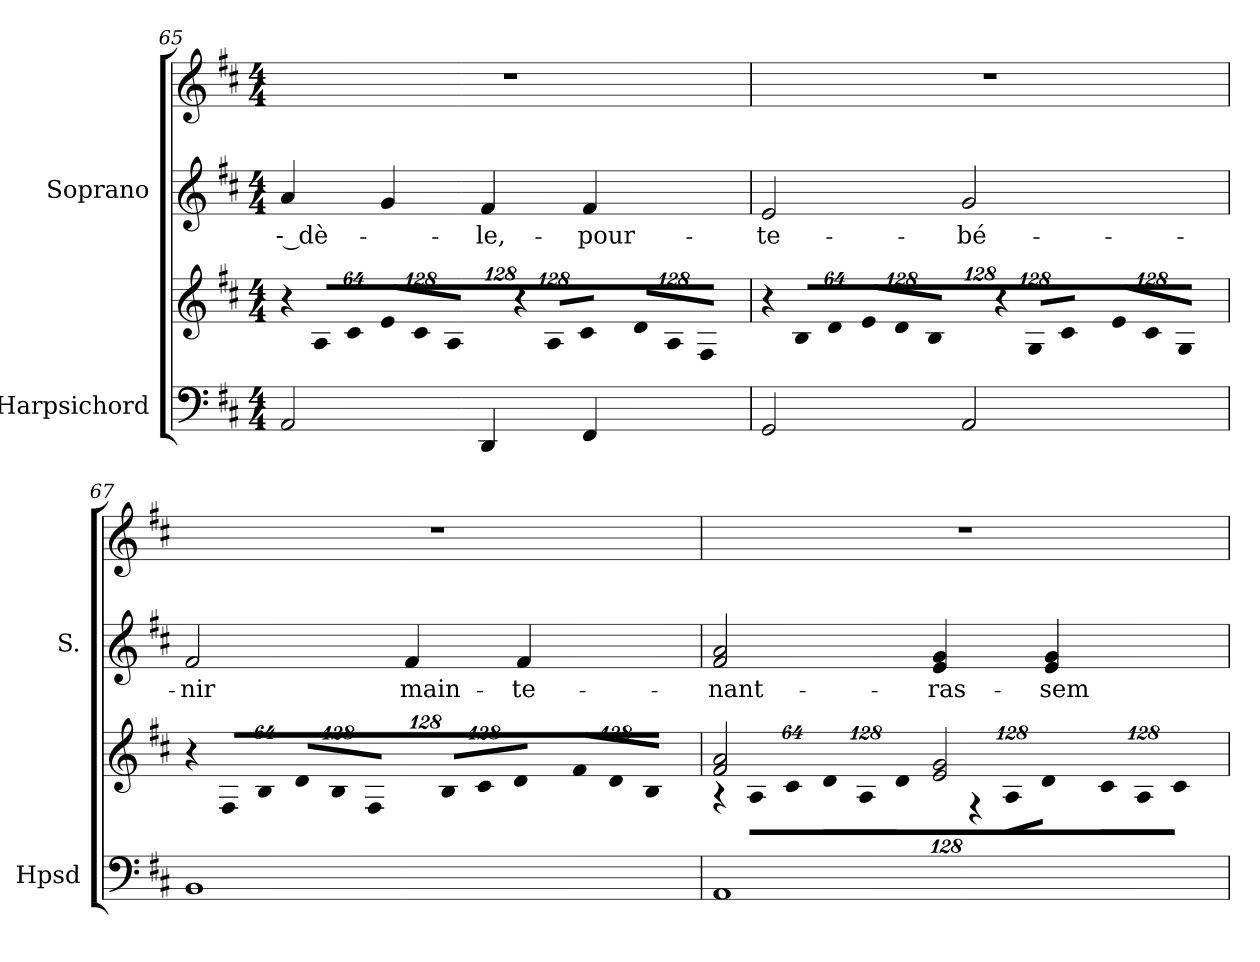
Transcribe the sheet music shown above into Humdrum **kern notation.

**kern	**kern	**kern	**text	**kern
*part2	*part2	*part1	*part1	*part1
*staff4	*staff3	*staff2	*staff2	*staff1
*I"Harpsichord	*	*I"Soprano	*	*
*I'Hpsd	*	*I'S.	*	*
!!LO:LB:g=z
*clefF4	*clefG2	*clefG2	*	*clefG2
*k[f#c#]	*k[f#c#]	*k[f#c#]	*	*k[f#c#]
*D:	*D:	*D:	*	*D:
*M4/4	*M4/4	*M4/4	*	*M4/4
*	*Xbrackettup	*	*	*
=65	=65	=65	=65	=65
!	!LO:N:vis=8	!	!	!
!	!	!	!LO:LY:b:color=#000000	!
2AAi/	1024%85r	4ai/	-- dè-	1r
!	!LO:N:vis=8	!	!	!
.	1024%85Ai/L	.	.	.
!	!LO:N:vis=8	!	!	!
.	512%43c#i/J	.	.	.
!	!LO:N:vis=8	!	!	!
.	1024%85ei/L	4gi/	.	.
!	!LO:N:vis=8	!	!	!
.	1024%85c#i/	.	.	.
!	!LO:N:vis=8	!	!	!
.	512%43Ai/J	.	.	.
!	!LO:N:vis=8	!	!	!
!	!	!	!LO:LY:b:color=#000000	!
4DDi/	1024%85r	4f#i/	-le,-	.
!	!LO:N:vis=8	!	!	!
.	1024%85Ai/L	.	.	.
!	!LO:N:vis=8	!	!	!
.	512%43c#i/J	.	.	.
!	!LO:N:vis=8	!	!	!
!	!	!	!LO:LY:b:color=#000000	!
4FF#i/	1024%85di/L	4f#i/	-pour-	.
!	!LO:N:vis=8	!	!	!
.	1024%85Ai/	.	.	.
!	!LO:N:vis=8	!	!	!
.	512%43F#i/J	.	.	.
=66	=66	=66	=66	=66
!	!LO:N:vis=8	!	!	!
!	!	!	!LO:LY:b:color=#000000	!
2GGi/	1024%85r	2ei/	-te-	1r
!	!LO:N:vis=8	!	!	!
.	1024%85Bi/L	.	.	.
!	!LO:N:vis=8	!	!	!
.	512%43di/J	.	.	.
!	!LO:N:vis=8	!	!	!
.	1024%85ei/L	.	.	.
!	!LO:N:vis=8	!	!	!
.	1024%85di/	.	.	.
!	!LO:N:vis=8	!	!	!
.	512%43Bi/J	.	.	.
!	!LO:N:vis=8	!	!	!
!	!	!	!LO:LY:b:color=#000000	!
2AAi/	1024%85r	2gi/	-bé-	.
!	!LO:N:vis=8	!	!	!
.	1024%85Gi/L	.	.	.
!	!LO:N:vis=8	!	!	!
.	512%43c#i/J	.	.	.
!	!LO:N:vis=8	!	!	!
.	1024%85ei/L	.	.	.
!	!LO:N:vis=8	!	!	!
.	1024%85c#i/	.	.	.
!	!LO:N:vis=8	!	!	!
.	512%43Gi/J	.	.	.
=67	=67	=67	=67	=67
!	!LO:N:vis=8	!	!	!
!	!	!	!LO:LY:b:color=#000000	!
1BBi	1024%85r	2f#i/	-nir	1r
!	!LO:N:vis=8	!	!	!
.	1024%85F#i/L	.	.	.
!	!LO:N:vis=8	!	!	!
.	512%43Bi/J	.	.	.
!	!LO:N:vis=8	!	!	!
.	1024%85di/L	.	.	.
!	!LO:N:vis=8	!	!	!
.	1024%85Bi/	.	.	.
!	!LO:N:vis=8	!	!	!
.	512%43F#i/J	.	.	.
!	!LO:N:vis=8	!	!	!
!	!	!	!LO:LY:b:color=#000000	!
.	1024%85Bi/L	4f#i/	main-	.
!	!LO:N:vis=8	!	!	!
.	1024%85c#i/	.	.	.
!	!LO:N:vis=8	!	!	!
.	512%43di/J	.	.	.
!	!LO:N:vis=8	!	!	!
!	!	!	!LO:LY:b:color=#000000	!
.	1024%85f#i/L	4f#i/	-te-	.
!	!LO:N:vis=8	!	!	!
.	1024%85di/	.	.	.
!	!LO:N:vis=8	!	!	!
.	512%43Bi/J	.	.	.
=68	=68	=68	=68	=68
*	*^	*	*	*
!	!	!LO:N:vis=8	!	!	!
!	!	!	!	!LO:LY:b:color=#000000	!
1AAi	2f#i/ 2ai	1024%85r	2f#i/ 2ai	-nant-	1r
!	!	!LO:N:vis=8	!	!	!
.	.	1024%85Ai\L	.	.	.
!	!	!LO:N:vis=8	!	!	!
.	.	512%43c#i\J	.	.	.
!	!	!LO:N:vis=8	!	!	!
.	.	1024%85di\L	.	.	.
!	!	!LO:N:vis=8	!	!	!
.	.	1024%85Ai\	.	.	.
!	!	!LO:N:vis=8	!	!	!
.	.	512%43di\J	.	.	.
!	!	!LO:N:vis=8	!	!	!
!	!	!	!	!LO:LY:b:color=#000000	!
.	2ei/ 2gi	1024%85r	4ei/ 4gi	-ras-	.
!	!	!LO:N:vis=8	!	!	!
.	.	1024%85Ai\L	.	.	.
!	!	!LO:N:vis=8	!	!	!
.	.	512%43di\J	.	.	.
!	!	!LO:N:vis=8	!	!	!
!	!	!	!	!LO:LY:b:color=#000000	!
.	.	1024%85c#i\L	4ei/ 4gi	-sem-	.
!	!	!LO:N:vis=8	!	!	!
.	.	1024%85Ai\	.	.	.
!	!	!LO:N:vis=8	!	!	!
.	.	512%43c#i\J	.	.	.
*	*v	*v	*	*	*
=	=	=	=	=
*-	*-	*-	*-	*-
